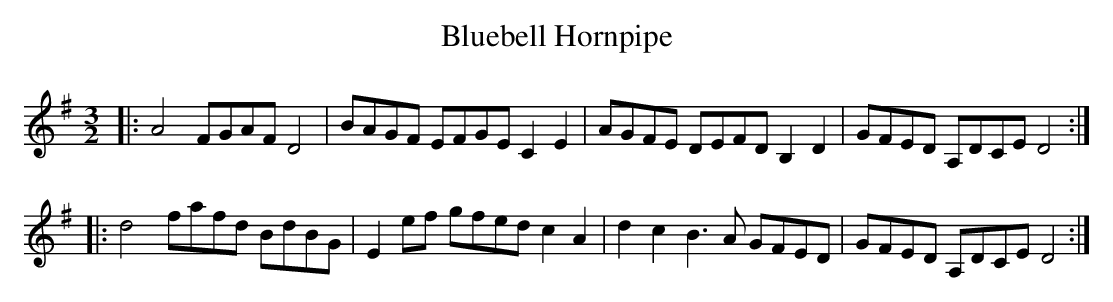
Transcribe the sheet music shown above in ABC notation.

X:1
T: Bluebell Hornpipe
M: 3/2
L: 1/8
K: Dmix
|: A4 FGAF D4   | BAGF EFGE C2E2 | AGFE DEFD B,2D2 | GFED A,DCE D4 :|
|: d4 fafd BdBG | E2ef gfed c2A2 | d2c2 B3A  GFED  | GFED A,DCE D4 :|
